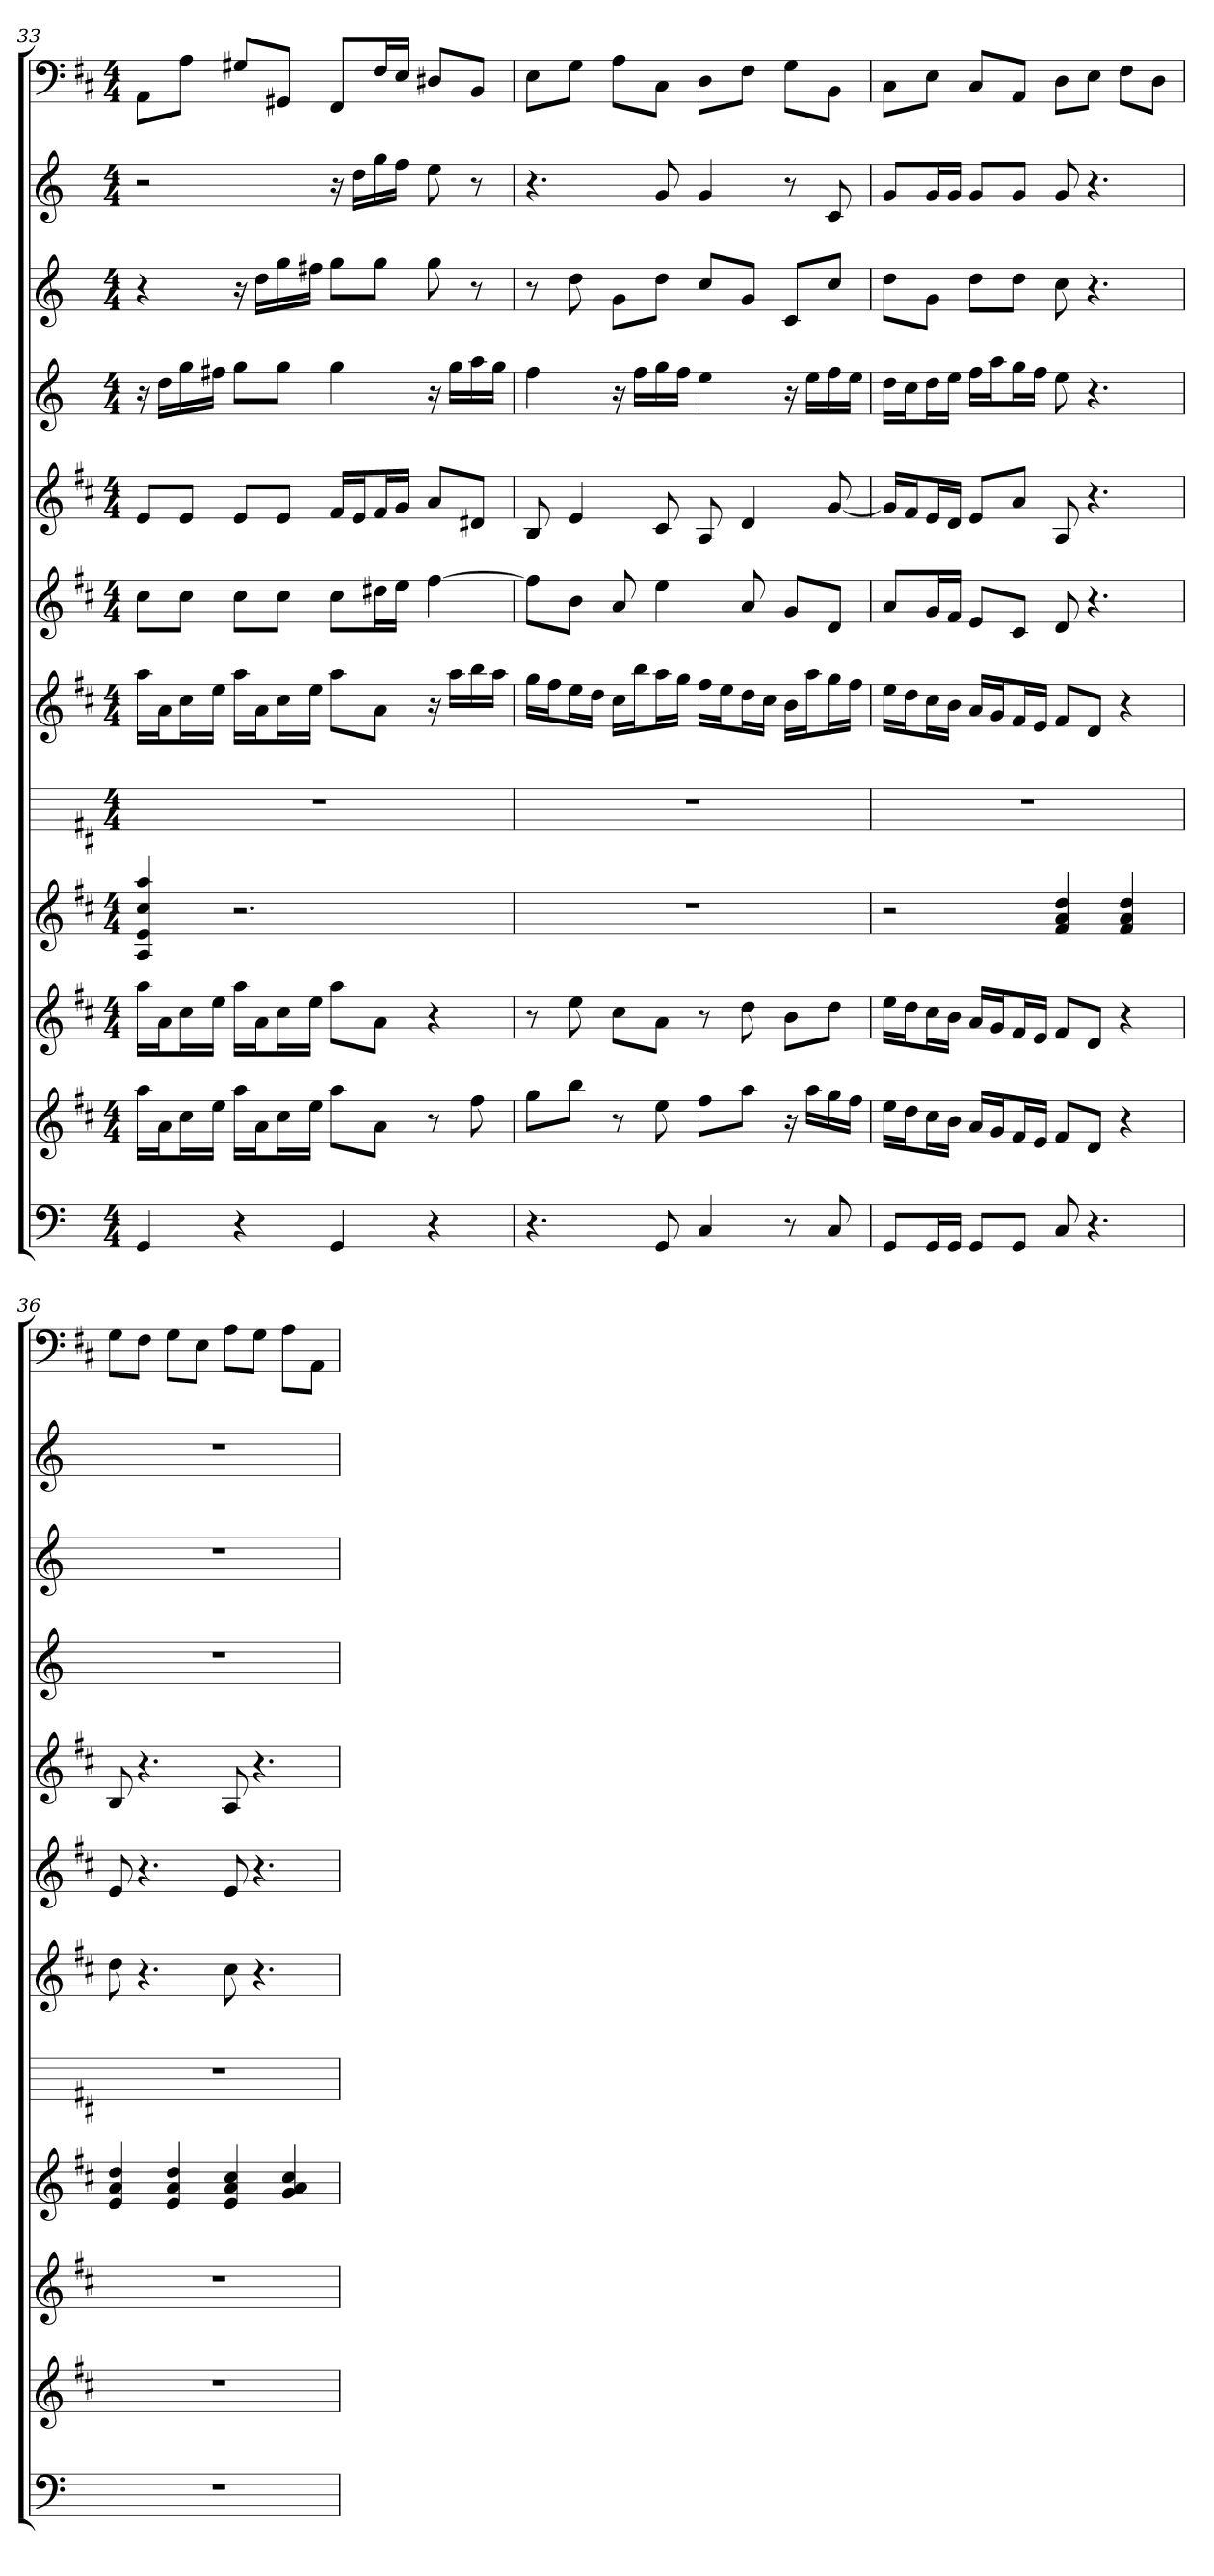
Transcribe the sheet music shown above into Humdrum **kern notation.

**kern	**kern	**kern	**kern	**kern	**kern	**kern	**kern	**kern	**kern	**kern	**kern
*part12	*part11	*part10	*part9	*part8	*part7	*part6	*part5	*part4	*part3	*part2	*part1
*staff12	*staff11	*staff10	*staff9	*staff8	*staff7	*staff6	*staff5	*staff4	*staff3	*staff2	*staff1
*k[]	*k[f#c#]	*k[f#c#]	*k[f#c#]	*k[f#c#]	*k[f#c#]	*k[f#c#]	*k[f#c#]	*k[]	*k[]	*k[]	*k[f#c#]
*M4/4	*M4/4	*M4/4	*M4/4	*M4/4	*M4/4	*M4/4	*M4/4	*M4/4	*M4/4	*M4/4	*M4/4
=33	=33	=33	=33	=33	=33	=33	=33	=33	=33	=33	=33
4GG	16aaLL	16aaLL	4A 4e 4cc# 4aa	1r	16aaLL	8cc#L	8eL	16r	4r	2r	8AAL
.	16aJ	16aJ	.	.	16aJ	.	.	16ddLL	.	.	.
.	16cc#L	16cc#L	.	.	16cc#L	8cc#J	8eJ	16gg	.	.	8AJ
.	16eeJJ	16eeJJ	.	.	16eeJJ	.	.	16ff#XJJ	.	.	.
4r	16aaLL	16aaLL	2.r	.	16aaLL	8cc#L	8eL	8ggL	16r	.	8G#XL
.	16aJ	16aJ	.	.	16aJ	.	.	.	16ddLL	.	.
.	16cc#L	16cc#L	.	.	16cc#L	8cc#J	8eJ	8ggJ	16gg	.	8GG#XJ
.	16eeJJ	16eeJJ	.	.	16eeJJ	.	.	.	16ff#XJJ	.	.
4GG	8aaL	8aaL	.	.	8aaL	8cc#L	16f#LL	4gg	8ggL	16r	8FF#L
.	.	.	.	.	.	.	16eJ	.	.	16ddLL	.
.	8aJ	8aJ	.	.	8aJ	16dd#XL	16f#L	.	8ggJ	16gg	16F#L
.	.	.	.	.	.	16eeJJ	16gJJ	.	.	16ffJJ	16EJJ
4r	8r	4r	.	.	16r	[4ff#	8aL	16r	8gg	8ee	8D#XL
.	.	.	.	.	16aaLL	.	.	16ggLL	.	.	.
.	8ff#	.	.	.	16bb	.	8d#XJ	16aa	8r	8r	8BBJ
.	.	.	.	.	16aaJJ	.	.	16ggJJ	.	.	.
=34	=34	=34	=34	=34	=34	=34	=34	=34	=34	=34	=34
4.r	8ggL	8r	1r	1r	16ggLL	8ff#L]	8B	4ff	8r	4.r	8EL
.	.	.	.	.	16ff#J	.	.	.	.	.	.
.	8bbJ	8ee	.	.	16eeL	8bJ	4e	.	8dd	.	8GJ
.	.	.	.	.	16ddJJ	.	.	.	.	.	.
.	8r	8cc#L	.	.	16cc#LL	8a	.	16r	8gL	.	8AL
.	.	.	.	.	16bbJ	.	.	16ffLL	.	.	.
8GG	8ee	8aJ	.	.	16aaL	4ee	8c#	16gg	8ddJ	8g	8C#J
.	.	.	.	.	16ggJJ	.	.	16ffJJ	.	.	.
4C	8ff#L	8r	.	.	16ff#LL	.	8A	4ee	8ccL	4g	8DL
.	.	.	.	.	16eeJ	.	.	.	.	.	.
.	8aaJ	8dd	.	.	16ddL	8a	4d	.	8gJ	.	8F#J
.	.	.	.	.	16cc#JJ	.	.	.	.	.	.
8r	16r	8bL	.	.	16bLL	8gL	.	16r	8cL	8r	8GL
.	16aaLL	.	.	.	16aaJ	.	.	16eeLL	.	.	.
8C	16gg	8ddJ	.	.	16ggL	8dJ	[8g	16ff	8ccJ	8c	8BBJ
.	16ff#JJ	.	.	.	16ff#JJ	.	.	16eeJJ	.	.	.
=35	=35	=35	=35	=35	=35	=35	=35	=35	=35	=35	=35
8GGL	16eeLL	16eeLL	2r	1r	16eeLL	8aL	16gLL]	16ddLL	8ddL	8gL	8C#L
.	16ddJ	16ddJ	.	.	16ddJ	.	16f#J	16ccJ	.	.	.
16GGL	16cc#L	16cc#L	.	.	16cc#L	16gL	16eL	16ddL	8gJ	16gL	8EJ
16GGJJ	16bJJ	16bJJ	.	.	16bJJ	16f#JJ	16dJJ	16eeJJ	.	16gJJ	.
8GGL	16aLL	16aLL	.	.	16aLL	8eL	8eL	16ffLL	8ddL	8gL	8C#L
.	16gJ	16gJ	.	.	16gJ	.	.	16aaJ	.	.	.
8GGJ	16f#L	16f#L	.	.	16f#L	8c#J	8aJ	16ggL	8ddJ	8gJ	8AAJ
.	16eJJ	16eJJ	.	.	16eJJ	.	.	16ffJJ	.	.	.
8C	8f#L	8f#L	4f# 4a 4dd	.	8f#L	8d	8A	8ee	8cc	8g	8DL
4.r	8dJ	8dJ	.	.	8dJ	4.r	4.r	4.r	4.r	4.r	8EJ
.	4r	4r	4f# 4a 4dd	.	4r	.	.	.	.	.	8F#L
.	.	.	.	.	.	.	.	.	.	.	8DJ
=36	=36	=36	=36	=36	=36	=36	=36	=36	=36	=36	=36
1r	1r	1r	4e 4a 4dd	1r	8dd	8e	8B	1r	1r	1r	8GL
.	.	.	.	.	4.r	4.r	4.r	.	.	.	8F#J
.	.	.	4e 4a 4dd	.	.	.	.	.	.	.	8GL
.	.	.	.	.	.	.	.	.	.	.	8EJ
.	.	.	4e 4a 4cc#	.	8cc#	8e	8A	.	.	.	8AL
.	.	.	.	.	4.r	4.r	4.r	.	.	.	8GJ
.	.	.	4g 4a 4cc#	.	.	.	.	.	.	.	8AL
.	.	.	.	.	.	.	.	.	.	.	8AAJ
=	=	=	=	=	=	=	=	=	=	=	=
*-	*-	*-	*-	*-	*-	*-	*-	*-	*-	*-	*-
